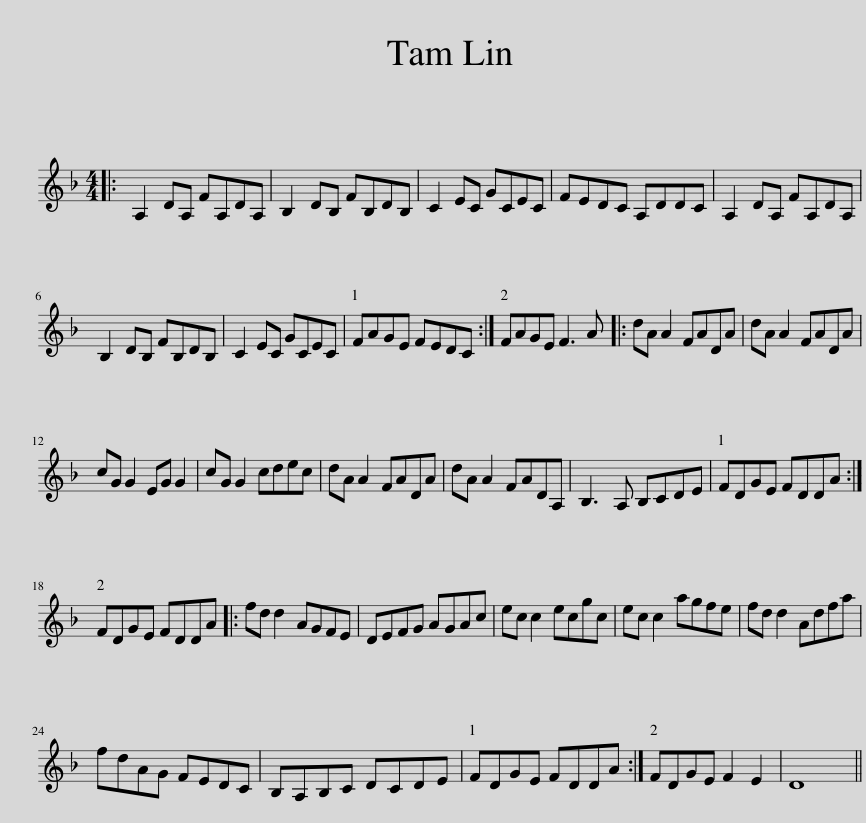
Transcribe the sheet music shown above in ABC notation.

X:1
L:1/8
M:4/4
I:linebreak $
K:Dmin
V:1 treble
V:1
|: A,2 DA, FA,DA, | B,2 DB, FB,DB, | C2 EC GCEC | FEDC A,DDC | A,2 DA, FA,DA, |$ %5
 B,2 DB, FB,DB, | C2 EC GCEC | FAGE FEDC :| FAGE F3 A |: dA A2 FADA | %10
 dA A2 FADA |$ cG G2 EG G2 | cG G2 cdec | dA A2 FADA | dA A2 FADA, | %15
 B,3 A, B,CDE | FDGE FDDA :|$ FDGE FDDA |: fd d2 AGFE | DEFG AGAc | %20
 ec c2 ecgc | ec c2 agfe | fd d2 Adfa |$ fdAG FEDC | B,A,B,C DCDE | %25
 FDGE FDDA :| FDGE F2 E2 | D8 || %28
